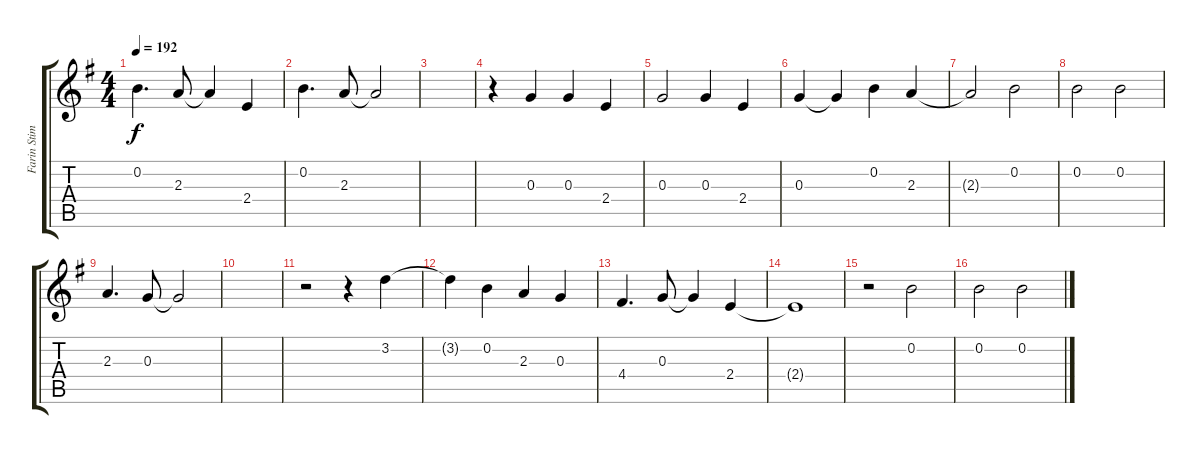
\track ("Farin Stimme" "Farin Stim") {instrument acousticguitarsteel}
\staff {score tabs}
\tuning (E4 B3 G3 D3 A2 E2) {hide}
\ts (4 4)
\tempo 192
\clef g2
\ks g
0.2.4{d dy f} 2.3.8 2.3{t}.4 2.4.4 |
0.2.4{d} 2.3.8 2.3{t}.2 |
|
r.4 0.3.4 0.3.4 2.4.4 |
0.3.2 0.3.4 2.4.4 |
0.3.4 0.3{t}.4 0.2.4 2.3.4 |
2.3{t}.2 0.2.2 |
0.2.2 0.2.2 |
2.3.4{d} 0.3.8 0.3{t}.2 |
|
r.2 r.4 3.2.4 |
3.2{t}.4 0.2.4 2.3.4 0.3.4 |
4.4.4{d} 0.3.8 0.3{t}.4 2.4.4 |
2.4{t}.1 |
r.2 0.2.2 |
0.2.2 0.2.2
